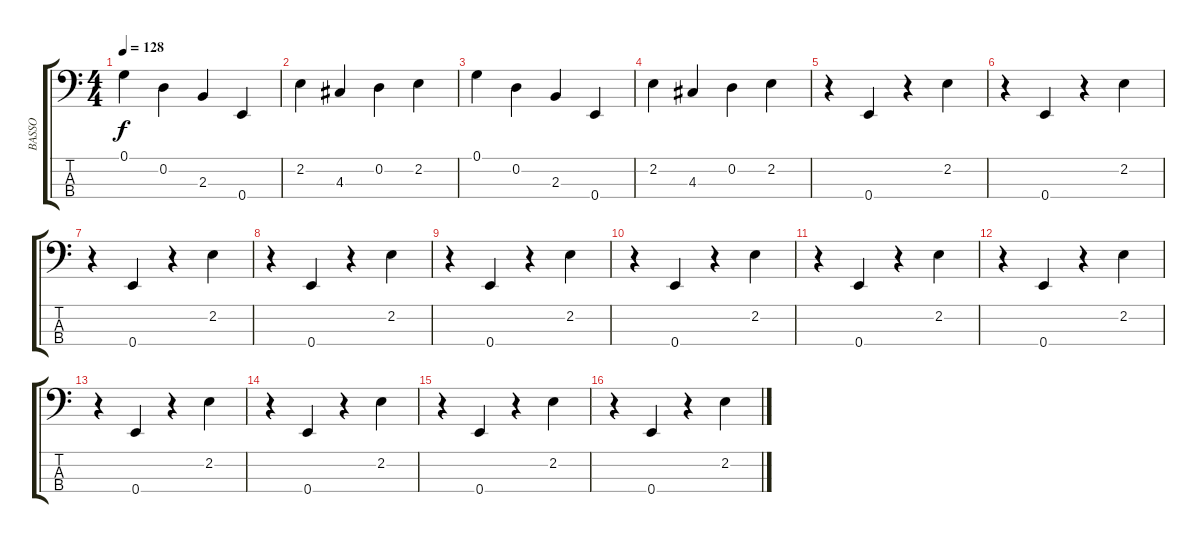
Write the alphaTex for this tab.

\track ("BASSO" "BASSO") {instrument electricbassfinger}
\staff {score tabs}
\tuning (G2 D2 A1 E1) {hide}
\ts (4 4)
\tempo 128
\clef f4
\ks c
0.1.4{dy f} 0.2.4 2.3.4 0.4.4 |
2.2.4 4.3.4 0.2.4 2.2.4 |
0.1.4 0.2.4 2.3.4 0.4.4 |
2.2.4 4.3.4 0.2.4 2.2.4 |
r.4 0.4.4 r.4 2.2.4 |
r.4 0.4.4 r.4 2.2.4 |
r.4 0.4.4 r.4 2.2.4 |
r.4 0.4.4 r.4 2.2.4 |
r.4 0.4.4 r.4 2.2.4 |
r.4 0.4.4 r.4 2.2.4 |
r.4 0.4.4 r.4 2.2.4 |
r.4 0.4.4 r.4 2.2.4 |
r.4 0.4.4 r.4 2.2.4 |
r.4 0.4.4 r.4 2.2.4 |
r.4 0.4.4 r.4 2.2.4 |
r.4 0.4.4 r.4 2.2.4
